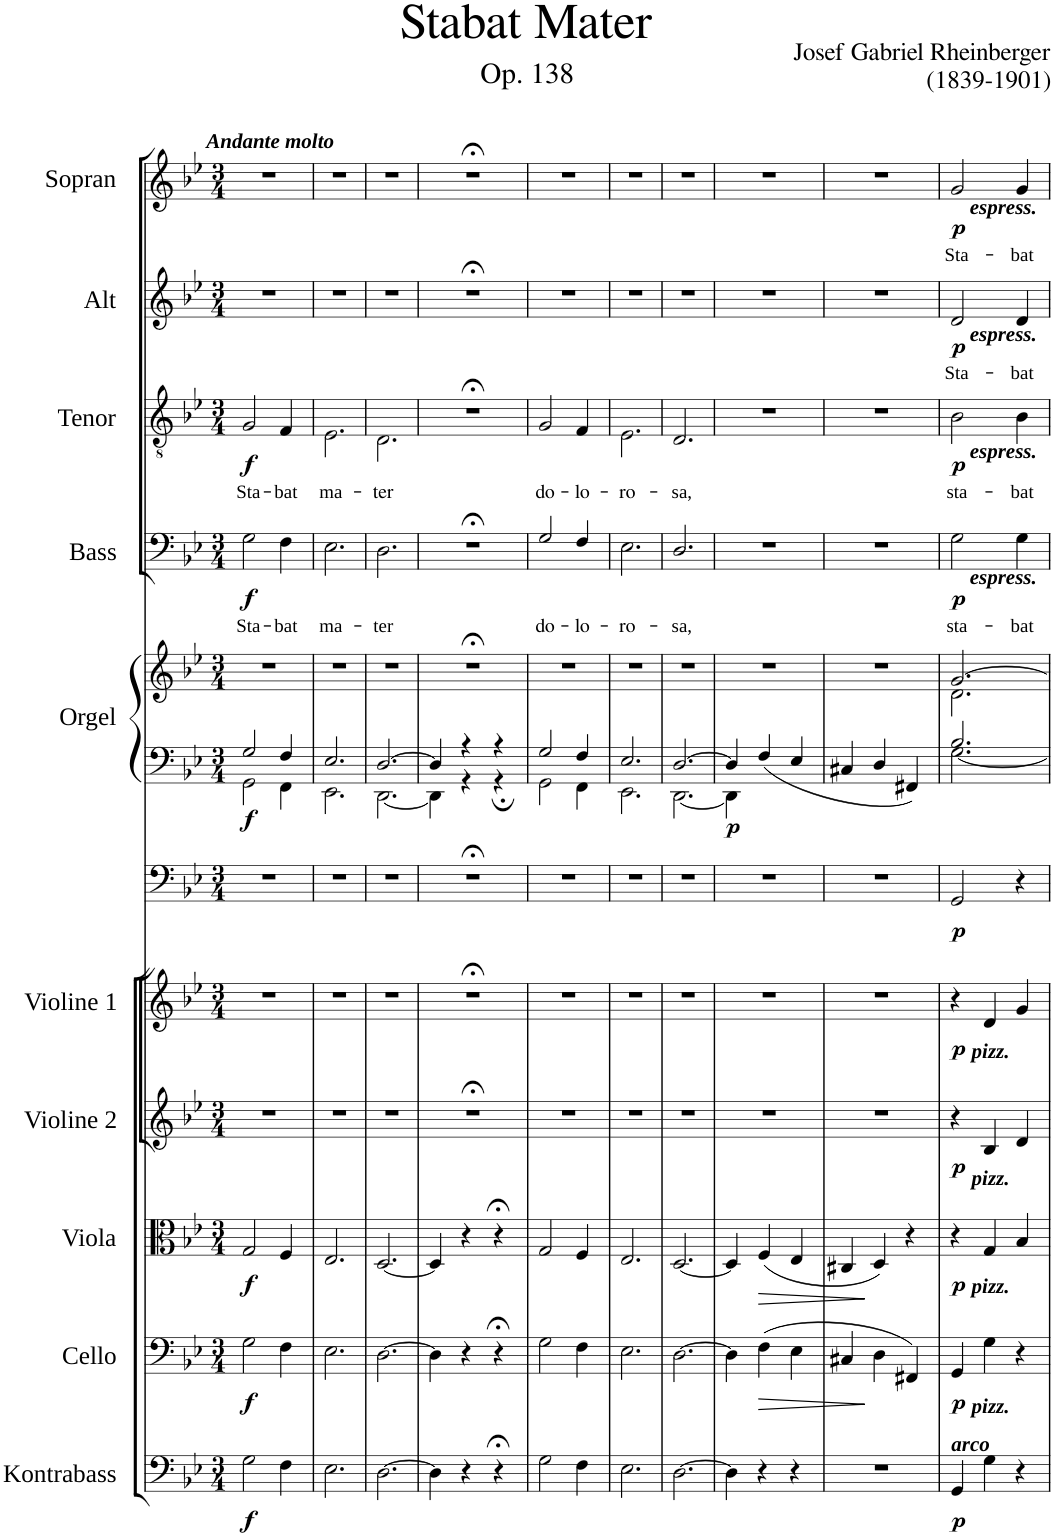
**kern	**dynam	**kern	**dynam	**kern	**dynam	**kern	**dynam	**kern	**dynam	**kern	**dynam	**kern	**kern	**dynam	**kern	**text	**dynam	**kern	**text	**dynam	**kern	**text	**dynam	**kern	**text	**dynam
*part11	*part11	*part10	*part10	*part9	*part9	*part8	*part8	*part7	*part7	*part6	*part6	*part5	*part5	*part5	*part4	*part4	*part4	*part3	*part3	*part3	*part2	*part2	*part2	*part1	*part1	*part1
*staff12	*staff12	*staff11	*staff11	*staff10	*staff10	*staff9	*staff9	*staff8	*staff8	*staff7	*staff7	*staff6	*staff5	*staff5/6	*staff4	*staff4	*staff4	*staff3	*staff3	*staff3	*staff2	*staff2	*staff2	*staff1	*staff1	*staff1
*I"Kontrabass	*	*I"Cello	*	*I"Viola	*	*I"Violine 2	*	*I"Violine 1	*	*	*	*I"Orgel	*	*	*I"Bass	*	*	*I"Tenor	*	*	*I"Alt	*	*	*I"Sopran	*	*
*I'Kb.	*	*	*	*I'Vla.	*	*I'Vl. 2	*	*I'Vl. 1	*	*	*	*I'Org.	*	*	*I'B	*	*	*I'T	*	*	*I'A	*	*	*I'S	*	*
*clefF4	*	*clefF4	*	*clefC3	*	*clefG2	*	*clefG2	*	*clefF4	*	*clefF4	*clefG2	*	*clefF4	*	*	*clefGv2	*	*	*clefG2	*	*	*clefG2	*	*
*Trd7c12	*	*	*	*	*	*	*	*	*	*	*	*	*	*	*	*	*	*	*	*	*	*	*	*	*	*
*k[b-e-]	*	*k[b-e-]	*	*k[b-e-]	*	*k[b-e-]	*	*k[b-e-]	*	*k[b-e-]	*	*k[b-e-]	*k[b-e-]	*	*k[b-e-]	*	*	*k[b-e-]	*	*	*k[b-e-]	*	*	*k[b-e-]	*	*
*M3/4	*	*M3/4	*	*M3/4	*	*M3/4	*	*M3/4	*	*M3/4	*	*M3/4	*M3/4	*	*M3/4	*	*	*M3/4	*	*	*M3/4	*	*	*M3/4	*	*
=1	=1	=1	=1	=1	=1	=1	=1	=1	=1	=1	=1	=1	=1	=1	=1	=1	=1	=1	=1	=1	=1	=1	=1	=1	=1	=1
*	*	*	*	*	*	*	*	*	*	*	*	*^	*	*	*	*	*	*	*	*	*	*	*	*	*	*
!	!	!	!	!	!	!	!	!	!	!	!	!	!	!	!	!	!	!	!	!	!	!	!	!	!LO:TX:a:Bi:t=Andante molto	!	!
!	!LO:DY:b	!	!LO:DY:b	!	!LO:DY:b	!	!	!	!	!	!	!	!	!	!LO:DY:b=2	!	!LO:LY:b	!LO:DY:b	!	!LO:LY:b	!LO:DY:b	!	!	!	!	!	!
2G\	f	2G\	f	2G/	f	2.r	.	2.r	.	2.r	.	2G/	2GG\	2.r	f	2G\	Sta-	f	2G/	Sta-	f	2.r	.	.	2.r	.	.
!	!	!	!	!	!	!	!	!	!	!	!	!	!	!	!	!	!LO:LY:b	!	!	!LO:LY:b	!	!	!	!	!	!	!
4F\	.	4F\	.	4F/	.	.	.	.	.	.	.	4F/	4FF\	.	.	4F\	-bat	.	4F/	-bat	.	.	.	.	.	.	.
=2	=2	=2	=2	=2	=2	=2	=2	=2	=2	=2	=2	=2	=2	=2	=2	=2	=2	=2	=2	=2	=2	=2	=2	=2	=2	=2	=2
!	!	!	!	!	!	!	!	!	!	!	!	!	!	!	!	!	!LO:LY:b	!	!	!LO:LY:b	!	!	!	!	!	!	!
2.E-\	.	2.E-\	.	2.E-/	.	2.r	.	2.r	.	2.r	.	2.E-/	2.EE-\	2.r	.	2.E-\	ma-	.	2.E-\	ma-	.	2.r	.	.	2.r	.	.
=3	=3	=3	=3	=3	=3	=3	=3	=3	=3	=3	=3	=3	=3	=3	=3	=3	=3	=3	=3	=3	=3	=3	=3	=3	=3	=3	=3
!	!	!	!	!	!	!	!	!	!	!	!	!	!	!	!	!	!LO:LY:b	!	!	!LO:LY:b	!	!	!	!	!	!	!
[2.D\	.	[2.D\	.	[2.D/	.	2.r	.	2.r	.	2.r	.	[2.D/	[2.DD\	2.r	.	2.D\	-ter	.	2.D\	-ter	.	2.r	.	.	2.r	.	.
=4	=4	=4	=4	=4	=4	=4	=4	=4	=4	=4	=4	=4	=4	=4	=4	=4	=4	=4	=4	=4	=4	=4	=4	=4	=4	=4	=4
4D\]	.	4D\]	.	4D/]	.	2.r;<	.	2.r;<	.	2.r;<	.	4D/]	4DD\]	2.r;<	.	2.r;<	.	.	2.r;<	.	.	2.r;<	.	.	2.r;<	.	.
4r	.	4r	.	4r	.	.	.	.	.	.	.	4r	4r	.	.	.	.	.	.	.	.	.	.	.	.	.	.
4r;<	.	4r;<	.	4r;<	.	.	.	.	.	.	.	4r	4r;	.	.	.	.	.	.	.	.	.	.	.	.	.	.
=5	=5	=5	=5	=5	=5	=5	=5	=5	=5	=5	=5	=5	=5	=5	=5	=5	=5	=5	=5	=5	=5	=5	=5	=5	=5	=5	=5
!	!	!	!	!	!	!	!	!	!	!	!	!	!	!	!	!	!LO:LY:b	!	!	!LO:LY:b	!	!	!	!	!	!	!
2G\	.	2G\	.	2G/	.	2.r	.	2.r	.	2.r	.	2G/	2GG\	2.r	.	2G/	do-	.	2G/	do-	.	2.r	.	.	2.r	.	.
!	!	!	!	!	!	!	!	!	!	!	!	!	!	!	!	!	!LO:LY:b	!	!	!LO:LY:b	!	!	!	!	!	!	!
4F\	.	4F\	.	4F/	.	.	.	.	.	.	.	4F/	4FF\	.	.	4F/	-lo-	.	4F/	-lo-	.	.	.	.	.	.	.
=6	=6	=6	=6	=6	=6	=6	=6	=6	=6	=6	=6	=6	=6	=6	=6	=6	=6	=6	=6	=6	=6	=6	=6	=6	=6	=6	=6
!	!	!	!	!	!	!	!	!	!	!	!	!	!	!	!	!	!LO:LY:b	!	!	!LO:LY:b	!	!	!	!	!	!	!
2.E-\	.	2.E-\	.	2.E-/	.	2.r	.	2.r	.	2.r	.	2.E-/	2.EE-\	2.r	.	2.E-\	-ro-	.	2.E-\	-ro-	.	2.r	.	.	2.r	.	.
=7	=7	=7	=7	=7	=7	=7	=7	=7	=7	=7	=7	=7	=7	=7	=7	=7	=7	=7	=7	=7	=7	=7	=7	=7	=7	=7	=7
!	!	!	!	!	!	!	!	!	!	!	!	!	!	!	!	!	!LO:LY:b	!	!	!LO:LY:b	!	!	!	!	!	!	!
[2.D\	.	[2.D\	.	[2.D/	.	2.r	.	2.r	.	2.r	.	[2.D/	[2.DD\	2.r	.	2.D/	-sa,	.	2.D/	-sa,	.	2.r	.	.	2.r	.	.
=8	=8	=8	=8	=8	=8	=8	=8	=8	=8	=8	=8	=8	=8	=8	=8	=8	=8	=8	=8	=8	=8	=8	=8	=8	=8	=8	=8
!	!	!	!	!	!	!	!	!	!	!	!	!	!	!	!LO:DY:b=2	!	!	!	!	!	!	!	!	!	!	!	!
4D\]	.	4D\]	.	4D/]	.	2.r	.	2.r	.	2.r	.	4D/]	4DD\]	2.r	p	2.r	.	.	2.r	.	.	2.r	.	.	2.r	.	.
!	!	!	!LO:HP:b	!	!LO:HP:b	!	!	!	!	!	!	!	!	!	!	!	!	!	!	!	!	!	!	!	!	!	!
4r	.	(4F\	>	(4F/	>	.	.	.	.	.	.	4F/	2ryy	.	.	.	.	.	.	.	.	.	.	.	.	.	.
4r	.	4E-\	.	4E-/	.	.	.	.	.	.	.	4E-/	.	.	.	.	.	.	.	.	.	.	.	.	.	.	.
*	*	*	*	*	*	*	*	*	*	*	*	*v	*v	*	*	*	*	*	*	*	*	*	*	*	*	*	*
=9	=9	=9	=9	=9	=9	=9	=9	=9	=9	=9	=9	=9	=9	=9	=9	=9	=9	=9	=9	=9	=9	=9	=9	=9	=9	=9
2.r	.	4C#X/	.	4C#X/	.	2.r	.	2.r	.	2.r	.	4C#X/	2.r	.	2.r	.	.	2.r	.	.	2.r	.	.	2.r	.	.
.	.	4D\	]	4D/)	]	.	.	.	.	.	.	4D/	.	.	.	.	.	.	.	.	.	.	.	.	.	.
.	.	4FF#X/)	.	4r	.	.	.	.	.	.	.	4FF#X/	.	.	.	.	.	.	.	.	.	.	.	.	.	.
=10	=10	=10	=10	=10	=10	=10	=10	=10	=10	=10	=10	=10	=10	=10	=10	=10	=10	=10	=10	=10	=10	=10	=10	=10	=10	=10
*	*	*	*	*	*	*	*	*	*	*	*	*^	*^	*	*	*	*	*	*	*	*	*	*	*	*	*
!	!	!	!	!	!	!	!	!	!	!	!	!	!	!	!	!	!	!	!	!	!	!	!	!	!	!LO:TX:b:Bi:t=espress.	!	!
!	!	!	!	!	!	!	!	!	!	!	!	!	!	!	!	!	!	!	!	!	!	!	!LO:TX:b:Bi:t=espress.	!	!	!	!	!
!	!	!	!	!	!	!	!	!	!	!	!	!	!	!	!	!	!	!	!	!LO:TX:b:Bi:t=espress.	!	!	!	!	!	!	!	!
!	!	!	!	!	!	!	!	!	!	!	!	!	!	!	!	!	!LO:TX:b:Bi:t=espress.	!	!	!	!	!	!	!	!	!	!	!
!	!	!	!	!	!	!	!	!LO:TX:b:Bi:t=pizz.	!	!	!	!	!	!	!	!	!	!	!	!	!	!	!	!	!	!	!	!
!	!	!	!	!	!	!LO:TX:b:Bi:t=pizz.	!	!	!	!	!	!	!	!	!	!	!	!	!	!	!	!	!	!	!	!	!	!
!	!	!	!	!LO:TX:b:Bi:t=pizz.	!	!	!	!	!	!	!	!	!	!	!	!	!	!	!	!	!	!	!	!	!	!	!	!
!	!	!LO:TX:b:Bi:t=pizz.	!	!	!	!	!	!	!	!	!	!	!	!	!	!	!	!	!	!	!	!	!	!	!	!	!	!
!LO:TX:a:Bi:t=arco	!	!	!	!	!	!	!	!	!	!	!	!	!	!	!	!	!	!	!	!	!	!	!	!	!	!	!	!
!	!LO:DY:b	!	!LO:DY:b	!	!LO:DY:b	!	!LO:DY:b	!	!LO:DY:b	!	!LO:DY:b	!	!	!	!	!	!	!LO:LY:b	!LO:DY:b	!	!LO:LY:b	!LO:DY:b	!	!LO:LY:b	!LO:DY:b	!	!LO:LY:b	!LO:DY:b
4GG/	p	4GG/	p	4r	p	4r	p	4r	p	2GG/	p	2.B-/	[2.G\	[2.g/	2.d\	.	2G\	sta-	p	2B-\	sta-	p	2d/	Sta-	p	2g/	Sta-	p
4G\	.	4G\	.	4G/	.	4B-/	.	4d/	.	.	.	.	.	.	.	.	.	.	.	.	.	.	.	.	.	.	.	.
!	!	!	!	!	!	!	!	!	!	!	!	!	!	!	!	!	!	!LO:LY:b	!	!	!LO:LY:b	!	!	!LO:LY:b	!	!	!LO:LY:b	!
4r	.	4r	.	4B-/	.	4d/	.	4g/	.	4r	.	.	.	.	.	.	4G\	-bat	.	4B-\	-bat	.	4d/	-bat	.	4g/	-bat	.
*	*	*	*	*	*	*	*	*	*	*	*	*v	*v	*	*	*	*	*	*	*	*	*	*	*	*	*	*	*
*	*	*	*	*	*	*	*	*	*	*	*	*	*v	*v	*	*	*	*	*	*	*	*	*	*	*	*	*
=	=	=	=	=	=	=	=	=	=	=	=	=	=	=	=	=	=	=	=	=	=	=	=	=	=	=
*-	*-	*-	*-	*-	*-	*-	*-	*-	*-	*-	*-	*-	*-	*-	*-	*-	*-	*-	*-	*-	*-	*-	*-	*-	*-	*-
